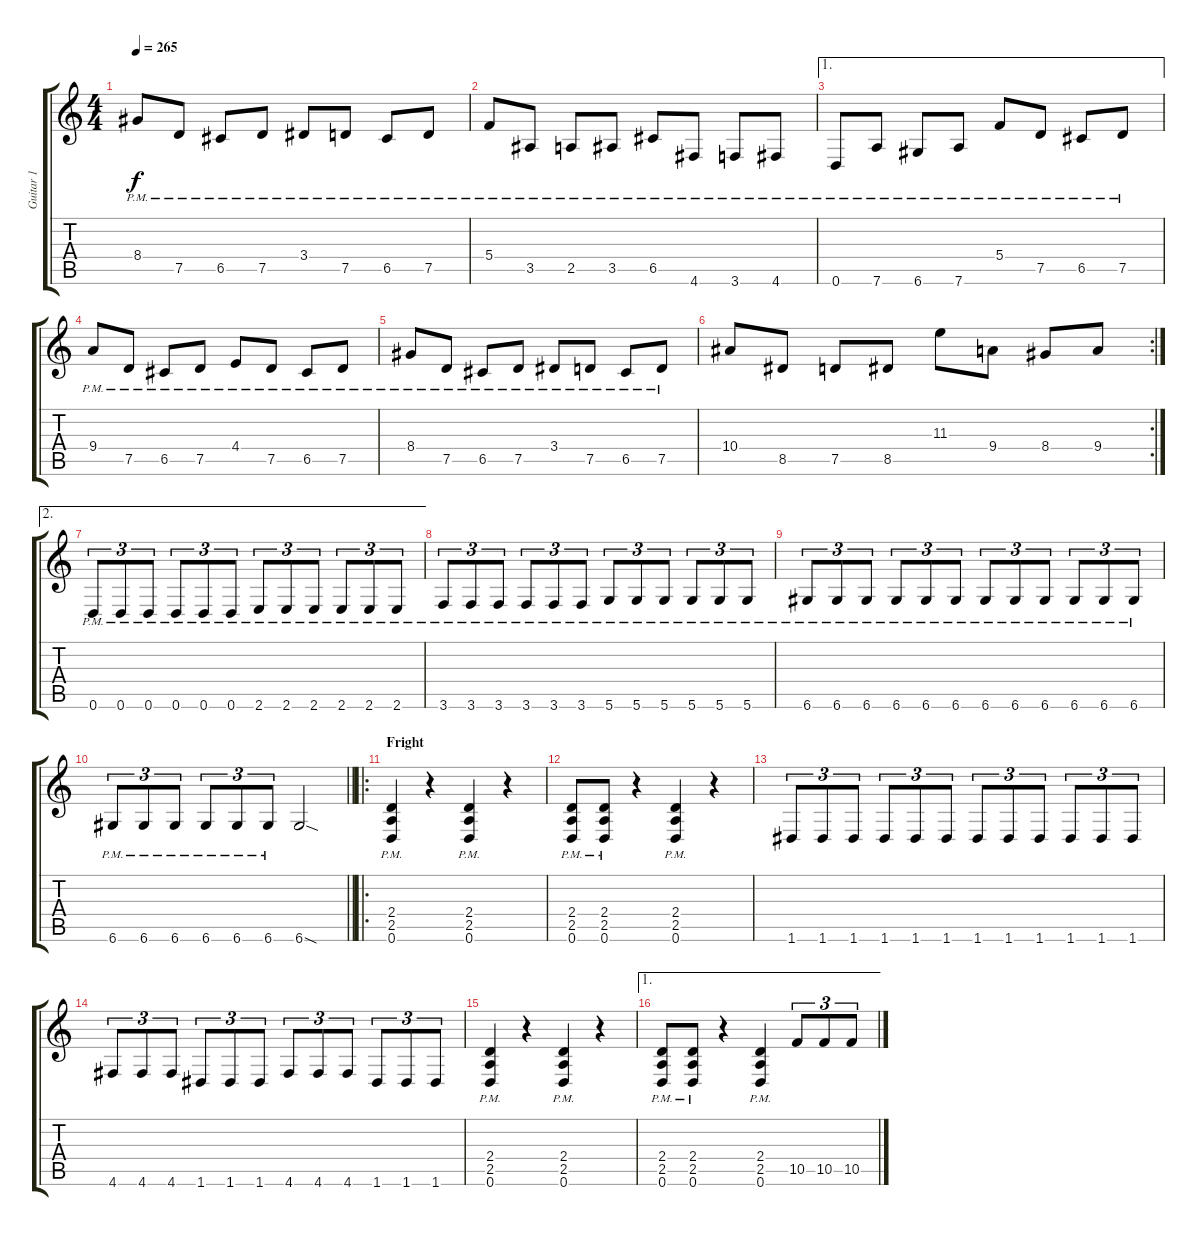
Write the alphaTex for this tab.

\track ("Guitar 1" "Guitar 1") {instrument distortionguitar}
\staff {score tabs}
\tuning (D4 A3 F3 C3 G2 D2) {hide}
\ts (4 4)
\tempo 265
\clef g2
\ks c
8.4{pm}.8{dy f} 7.5{pm}.8 6.5{pm}.8 7.5{pm}.8 3.4{pm}.8 7.5{pm}.8 6.5{pm}.8 7.5{pm}.8 |
5.4{pm}.8 3.5{pm}.8 2.5{pm}.8 3.5{pm}.8 6.5{pm}.8 4.6{pm}.8 3.6{pm}.8 4.6{pm}.8 |
\ae 1
0.6{pm}.8 7.6{pm}.8 6.6{pm}.8 7.6{pm}.8 5.4{pm}.8 7.5{pm}.8 6.5{pm}.8 7.5{pm}.8 |
9.4{pm}.8 7.5{pm}.8 6.5{pm}.8 7.5{pm}.8 4.4{pm}.8 7.5{pm}.8 6.5{pm}.8 7.5{pm}.8 |
8.4{pm}.8 7.5{pm}.8 6.5{pm}.8 7.5{pm}.8 3.4{pm}.8 7.5{pm}.8 6.5{pm}.8 7.5{pm}.8 |
\rc 2
10.4.8 8.5.8 7.5.8 8.5.8 11.3.8 9.4.8 8.4.8 9.4.8 |
\ae 2
0.6{pm}.8{tu (3 2)} 0.6{pm}.8{tu (3 2)} 0.6{pm}.8{tu (3 2)} 0.6{pm}.8{tu (3 2)} 0.6{pm}.8{tu (3 2)} 0.6{pm}.8{tu (3 2)} 2.6{pm}.8{tu (3 2)} 2.6{pm}.8{tu (3 2)} 2.6{pm}.8{tu (3 2)} 2.6{pm}.8{tu (3 2)} 2.6{pm}.8{tu (3 2)} 2.6{pm}.8{tu (3 2)} |
3.6{pm}.8{tu (3 2)} 3.6{pm}.8{tu (3 2)} 3.6{pm}.8{tu (3 2)} 3.6{pm}.8{tu (3 2)} 3.6{pm}.8{tu (3 2)} 3.6{pm}.8{tu (3 2)} 5.6{pm}.8{tu (3 2)} 5.6{pm}.8{tu (3 2)} 5.6{pm}.8{tu (3 2)} 5.6{pm}.8{tu (3 2)} 5.6{pm}.8{tu (3 2)} 5.6{pm}.8{tu (3 2)} |
6.6{pm}.8{tu (3 2)} 6.6{pm}.8{tu (3 2)} 6.6{pm}.8{tu (3 2)} 6.6{pm}.8{tu (3 2)} 6.6{pm}.8{tu (3 2)} 6.6{pm}.8{tu (3 2)} 6.6{pm}.8{tu (3 2)} 6.6{pm}.8{tu (3 2)} 6.6{pm}.8{tu (3 2)} 6.6{pm}.8{tu (3 2)} 6.6{pm}.8{tu (3 2)} 6.6{pm}.8{tu (3 2)} |
\barLineRight lightlight
6.6{pm}.8{tu (3 2)} 6.6{pm}.8{tu (3 2)} 6.6{pm}.8{tu (3 2)} 6.6{pm}.8{tu (3 2)} 6.6{pm}.8{tu (3 2)} 6.6{pm}.8{tu (3 2)} 6.6{sod}.2 |
\ro
\section ("" "Fright")
(2.4{pm} 2.5{pm} 0.6{pm}).4 r.4 (2.4{pm} 2.5{pm} 0.6{pm}).4 r.4 |
(2.4{pm} 2.5{pm} 0.6{pm}).8 (2.4{pm} 2.5{pm} 0.6{pm}).8 r.4 (2.4{pm} 2.5{pm} 0.6{pm}).4 r.4 |
1.6.8{tu (3 2)} 1.6.8{tu (3 2)} 1.6.8{tu (3 2)} 1.6.8{tu (3 2)} 1.6.8{tu (3 2)} 1.6.8{tu (3 2)} 1.6.8{tu (3 2)} 1.6.8{tu (3 2)} 1.6.8{tu (3 2)} 1.6.8{tu (3 2)} 1.6.8{tu (3 2)} 1.6.8{tu (3 2)} |
4.6.8{tu (3 2)} 4.6.8{tu (3 2)} 4.6.8{tu (3 2)} 1.6.8{tu (3 2)} 1.6.8{tu (3 2)} 1.6.8{tu (3 2)} 4.6.8{tu (3 2)} 4.6.8{tu (3 2)} 4.6.8{tu (3 2)} 1.6.8{tu (3 2)} 1.6.8{tu (3 2)} 1.6.8{tu (3 2)} |
(2.4{pm} 2.5{pm} 0.6{pm}).4 r.4 (2.4{pm} 2.5{pm} 0.6{pm}).4 r.4 |
\ae 1
(2.4{pm} 2.5{pm} 0.6{pm}).8 (2.4{pm} 2.5{pm} 0.6{pm}).8 r.4 (2.4{pm} 2.5{pm} 0.6{pm}).4 10.5.8{tu (3 2)} 10.5.8{tu (3 2)} 10.5.8{tu (3 2)}
